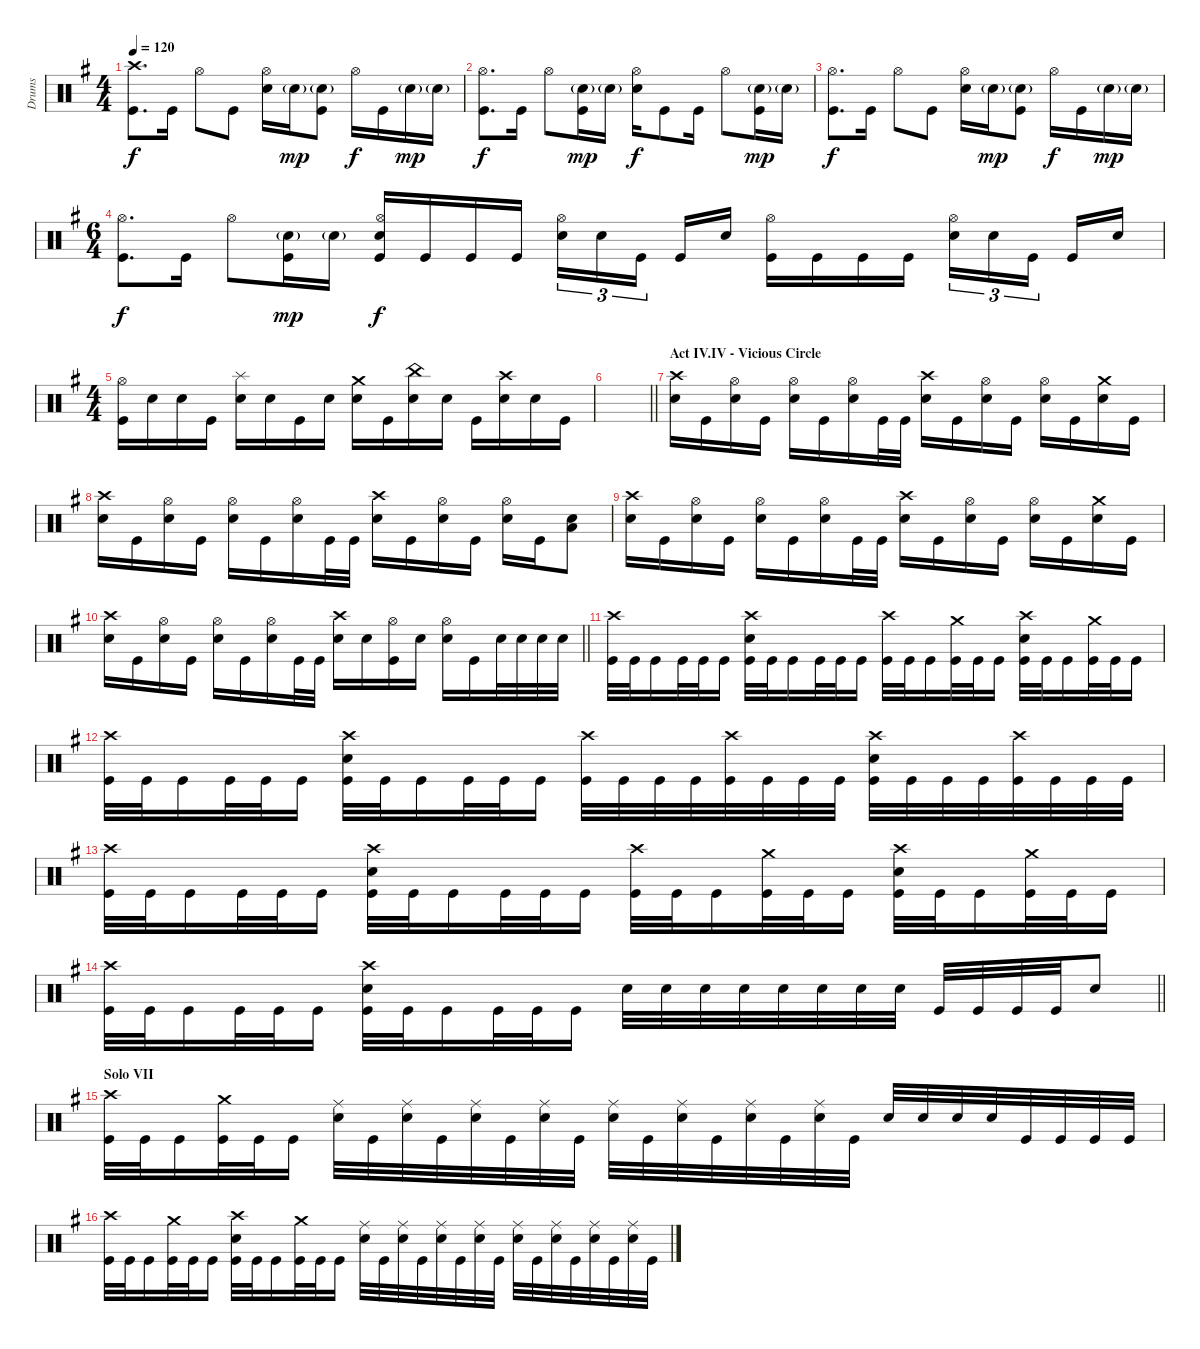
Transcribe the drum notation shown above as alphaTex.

\track ("Drums" "Drums") {instrument percussion}
\staff
\articulation defaults
\ts (4 4)
\tempo 120
\clef neutral
\ks eminor
("Crash high (hit)" "Kick (hit)").8{d dy f} "Kick (hit)".16 "Hi-Hat (open)".8 "Kick (hit)".8 ("Hi-Hat (open)" "Electric Snare (hit)").16 "Electric Snare (hit)"{g}.16{dy mp} ("Electric Snare (hit)"{g} "Kick (hit)").8 "Hi-Hat (open)".16{dy f} "Kick (hit)".16 "Electric Snare (hit)"{g}.16{dy mp} "Electric Snare (hit)"{g}.16 |
("Hi-Hat (open)" "Kick (hit)").8{d dy f} "Kick (hit)".16 "Hi-Hat (open)".8 ("Electric Snare (hit)"{g} "Kick (hit)").16{dy mp} "Electric Snare (hit)"{g}.16 ("Hi-Hat (open)" "Electric Snare (hit)").16{dy f} "Kick (hit)".8 "Kick (hit)".16 "Hi-Hat (open)".8 ("Electric Snare (hit)"{g} "Kick (hit)").16{dy mp} "Electric Snare (hit)"{g}.16 |
("Hi-Hat (open)" "Kick (hit)").8{d dy f} "Kick (hit)".16 "Hi-Hat (open)".8 "Kick (hit)".8 ("Hi-Hat (open)" "Electric Snare (hit)").16 "Electric Snare (hit)"{g}.16{dy mp} ("Electric Snare (hit)"{g} "Kick (hit)").8 "Hi-Hat (open)".16{dy f} "Kick (hit)".16 "Electric Snare (hit)"{g}.16{dy mp} "Electric Snare (hit)"{g}.16 |
\ts (6 4)
("Hi-Hat (open)" "Kick (hit)").8{d dy f} "Kick (hit)".16 "Hi-Hat (open)".8 ("Electric Snare (hit)"{g} "Kick (hit)").16{dy mp} "Electric Snare (hit)"{g}.16 ("Hi-Hat (open)" "Electric Snare (hit)" "Kick (hit)").16{dy f} "Kick (hit)".16 "Kick (hit)".16 "Kick (hit)".16 ("Hi-Hat (open)" "Electric Snare (hit)").16{tu (3 2)} "Electric Snare (hit)".16{tu (3 2)} "Kick (hit)".16{tu (3 2) beam splitsecondary} "Kick (hit)".16 "Electric Snare (hit)".16 ("Hi-Hat (open)" "Kick (hit)").16 "Kick (hit)".16 "Kick (hit)".16 "Kick (hit)".16{beam splitsecondary} ("Hi-Hat (open)" "Electric Snare (hit)").16{tu (3 2)} "Electric Snare (hit)".16{tu (3 2)} "Kick (hit)".16{tu (3 2) beam splitsecondary} "Kick (hit)".16 "Electric Snare (hit)".16 |
\ts (4 4)
("Hi-Hat (open)" "Kick (hit)").16 "Electric Snare (hit)".16 "Electric Snare (hit)".16 "Kick (hit)".16 ("Splash (hit)" "Electric Snare (hit)").16 "Electric Snare (hit)".16 "Kick (hit)".16 "Electric Snare (hit)".16 ("Crash medium (hit)" "Electric Snare (hit)").16 "Kick (hit)".16 ("China (hit)" "Electric Snare (hit)").16 "Electric Snare (hit)".16 "Kick (hit)".16 ("Crash high (hit)" "Electric Snare (hit)").16 "Electric Snare (hit)".16 "Kick (hit)".16 |
\barLineRight lightlight
|
\section ("" "Act IV.IV - Vicious Circle")
("Crash high (hit)" "Electric Snare (hit)").16 "Kick (hit)".16 ("Hi-Hat (open)" "Electric Snare (hit)").16 "Kick (hit)".16 ("Hi-Hat (open)" "Electric Snare (hit)").16 "Kick (hit)".16 ("Hi-Hat (open)" "Electric Snare (hit)").16 "Kick (hit)".32 "Kick (hit)".32 ("Crash high (hit)" "Electric Snare (hit)").16 "Kick (hit)".16 ("Hi-Hat (open)" "Electric Snare (hit)").16 "Kick (hit)".16 ("Hi-Hat (open)" "Electric Snare (hit)").16 "Kick (hit)".16 ("Crash medium (hit)" "Electric Snare (hit)").16 "Kick (hit)".16 |
("Crash high (hit)" "Electric Snare (hit)").16 "Kick (hit)".16 ("Hi-Hat (open)" "Electric Snare (hit)").16 "Kick (hit)".16 ("Hi-Hat (open)" "Electric Snare (hit)").16 "Kick (hit)".16 ("Hi-Hat (open)" "Electric Snare (hit)").16 "Kick (hit)".32 "Kick (hit)".32 ("Crash high (hit)" "Electric Snare (hit)").16 "Kick (hit)".16 ("Hi-Hat (open)" "Electric Snare (hit)").16 "Kick (hit)".16 ("Hi-Hat (open)" "Electric Snare (hit)").16 "Kick (hit)".16 ("Low Floor Tom (hit)" "Electric Snare (hit)").8 |
("Crash high (hit)" "Electric Snare (hit)").16 "Kick (hit)".16 ("Hi-Hat (open)" "Electric Snare (hit)").16 "Kick (hit)".16 ("Hi-Hat (open)" "Electric Snare (hit)").16 "Kick (hit)".16 ("Hi-Hat (open)" "Electric Snare (hit)").16 "Kick (hit)".32 "Kick (hit)".32 ("Crash high (hit)" "Electric Snare (hit)").16 "Kick (hit)".16 ("Hi-Hat (open)" "Electric Snare (hit)").16 "Kick (hit)".16 ("Hi-Hat (open)" "Electric Snare (hit)").16 "Kick (hit)".16 ("Crash medium (hit)" "Electric Snare (hit)").16 "Kick (hit)".16 |
\barLineRight lightlight
("Crash high (hit)" "Electric Snare (hit)").16 "Kick (hit)".16 ("Hi-Hat (open)" "Electric Snare (hit)").16 "Kick (hit)".16 ("Hi-Hat (open)" "Electric Snare (hit)").16 "Kick (hit)".16 ("Hi-Hat (open)" "Electric Snare (hit)").16 "Kick (hit)".32 "Kick (hit)".32 ("Crash high (hit)" "Electric Snare (hit)").16 "Electric Snare (hit)".16 ("Hi-Hat (open)" "Kick (hit)").16 "Electric Snare (hit)".16 ("Hi-Hat (open)" "Electric Snare (hit)").16 "Kick (hit)".16 "Electric Snare (hit)".32 "Electric Snare (hit)".32 "Electric Snare (hit)".32 "Electric Snare (hit)".32 |
("Crash high (hit)" "Kick (hit)").32 "Kick (hit)".32 "Kick (hit)".16 "Kick (hit)".32 "Kick (hit)".32 "Kick (hit)".16 ("Crash high (hit)" "Electric Snare (hit)" "Kick (hit)").32 "Kick (hit)".32 "Kick (hit)".16 "Kick (hit)".32 "Kick (hit)".32 "Kick (hit)".16 ("Crash high (hit)" "Kick (hit)").32 "Kick (hit)".32 "Kick (hit)".16 ("Crash medium (hit)" "Kick (hit)").32 "Kick (hit)".32 "Kick (hit)".16 ("Crash high (hit)" "Electric Snare (hit)" "Kick (hit)").32 "Kick (hit)".32 "Kick (hit)".16 ("Crash medium (hit)" "Kick (hit)").32 "Kick (hit)".32 "Kick (hit)".16 |
("Crash high (hit)" "Kick (hit)").32 "Kick (hit)".32 "Kick (hit)".16 "Kick (hit)".32 "Kick (hit)".32 "Kick (hit)".16 ("Crash high (hit)" "Electric Snare (hit)" "Kick (hit)").32 "Kick (hit)".32 "Kick (hit)".16 "Kick (hit)".32 "Kick (hit)".32 "Kick (hit)".16 ("Crash high (hit)" "Kick (hit)").32 "Kick (hit)".32 "Kick (hit)".32 "Kick (hit)".32 ("Crash high (hit)" "Kick (hit)").32 "Kick (hit)".32 "Kick (hit)".32 "Kick (hit)".32 ("Crash high (hit)" "Electric Snare (hit)" "Kick (hit)").32 "Kick (hit)".32 "Kick (hit)".32 "Kick (hit)".32 ("Crash high (hit)" "Kick (hit)").32 "Kick (hit)".32 "Kick (hit)".32 "Kick (hit)".32 |
("Crash high (hit)" "Kick (hit)").32 "Kick (hit)".32 "Kick (hit)".16 "Kick (hit)".32 "Kick (hit)".32 "Kick (hit)".16 ("Crash high (hit)" "Electric Snare (hit)" "Kick (hit)").32 "Kick (hit)".32 "Kick (hit)".16 "Kick (hit)".32 "Kick (hit)".32 "Kick (hit)".16 ("Crash high (hit)" "Kick (hit)").32 "Kick (hit)".32 "Kick (hit)".16 ("Crash medium (hit)" "Kick (hit)").32 "Kick (hit)".32 "Kick (hit)".16 ("Crash high (hit)" "Electric Snare (hit)" "Kick (hit)").32 "Kick (hit)".32 "Kick (hit)".16 ("Crash medium (hit)" "Kick (hit)").32 "Kick (hit)".32 "Kick (hit)".16 |
\barLineRight lightlight
("Crash high (hit)" "Kick (hit)").32 "Kick (hit)".32 "Kick (hit)".16 "Kick (hit)".32 "Kick (hit)".32 "Kick (hit)".16 ("Crash high (hit)" "Electric Snare (hit)" "Kick (hit)").32 "Kick (hit)".32 "Kick (hit)".16 "Kick (hit)".32 "Kick (hit)".32 "Kick (hit)".16 "Electric Snare (hit)".32 "Electric Snare (hit)".32 "Electric Snare (hit)".32 "Electric Snare (hit)".32 "Electric Snare (hit)".32 "Electric Snare (hit)".32 "Electric Snare (hit)".32 "Electric Snare (hit)".32 "Kick (hit)".32 "Kick (hit)".32 "Kick (hit)".32 "Kick (hit)".32 "Electric Snare (hit)".8 |
\section ("" "Solo VII")
("Crash high (hit)" "Kick (hit)").32 "Kick (hit)".32 "Kick (hit)".16 ("Crash medium (hit)" "Kick (hit)").32 "Kick (hit)".32 "Kick (hit)".16 ("Ride (middle)" "Electric Snare (hit)").32 "Kick (hit)".32 ("Ride (middle)" "Electric Snare (hit)").32 "Kick (hit)".32 ("Ride (middle)" "Electric Snare (hit)").32 "Kick (hit)".32 ("Ride (middle)" "Electric Snare (hit)").32 "Kick (hit)".32 ("Ride (middle)" "Electric Snare (hit)").32 "Kick (hit)".32 ("Ride (middle)" "Electric Snare (hit)").32 "Kick (hit)".32 ("Ride (middle)" "Electric Snare (hit)").32 "Kick (hit)".32 ("Ride (middle)" "Electric Snare (hit)").32 "Kick (hit)".32 "Electric Snare (hit)".32 "Electric Snare (hit)".32 "Electric Snare (hit)".32 "Electric Snare (hit)".32 "Kick (hit)".32 "Kick (hit)".32 "Kick (hit)".32 "Kick (hit)".32 |
("Crash high (hit)" "Kick (hit)").32 "Kick (hit)".32 "Kick (hit)".16 ("Crash medium (hit)" "Kick (hit)").32 "Kick (hit)".32 "Kick (hit)".16 ("Crash high (hit)" "Electric Snare (hit)" "Kick (hit)").32 "Kick (hit)".32 "Kick (hit)".16 ("Crash medium (hit)" "Kick (hit)").32 "Kick (hit)".32 "Kick (hit)".16 ("Ride (middle)" "Electric Snare (hit)").32 "Kick (hit)".32 ("Ride (middle)" "Electric Snare (hit)").32 "Kick (hit)".32 ("Ride (middle)" "Electric Snare (hit)").32 "Kick (hit)".32 ("Ride (middle)" "Electric Snare (hit)").32 "Kick (hit)".32 ("Ride (middle)" "Electric Snare (hit)").32 "Kick (hit)".32 ("Ride (middle)" "Electric Snare (hit)").32 "Kick (hit)".32 ("Ride (middle)" "Electric Snare (hit)").32 "Kick (hit)".32 ("Ride (middle)" "Electric Snare (hit)").32 "Kick (hit)".32
